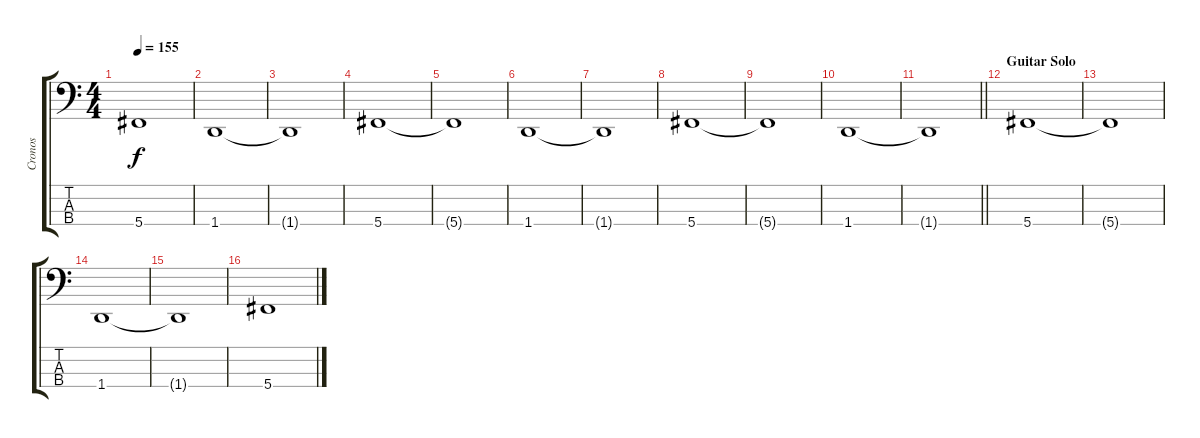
\track ("Cronos" "Cronos") {instrument electricbassfinger}
\staff {score tabs}
\tuning (E2 B1 Gb1 Db1) {hide}
\ts (4 4)
\tempo 155
\clef f4
\ks c
5.4{t}.1{dy f} |
1.4.1 |
1.4{t}.1 |
5.4.1 |
5.4{t}.1 |
1.4.1 |
1.4{t}.1 |
5.4.1 |
5.4{t}.1 |
1.4.1 |
\barLineRight lightlight
1.4{t}.1 |
\section ("" "Guitar Solo")
5.4.1 |
5.4{t}.1 |
1.4.1 |
1.4{t}.1 |
5.4.1
